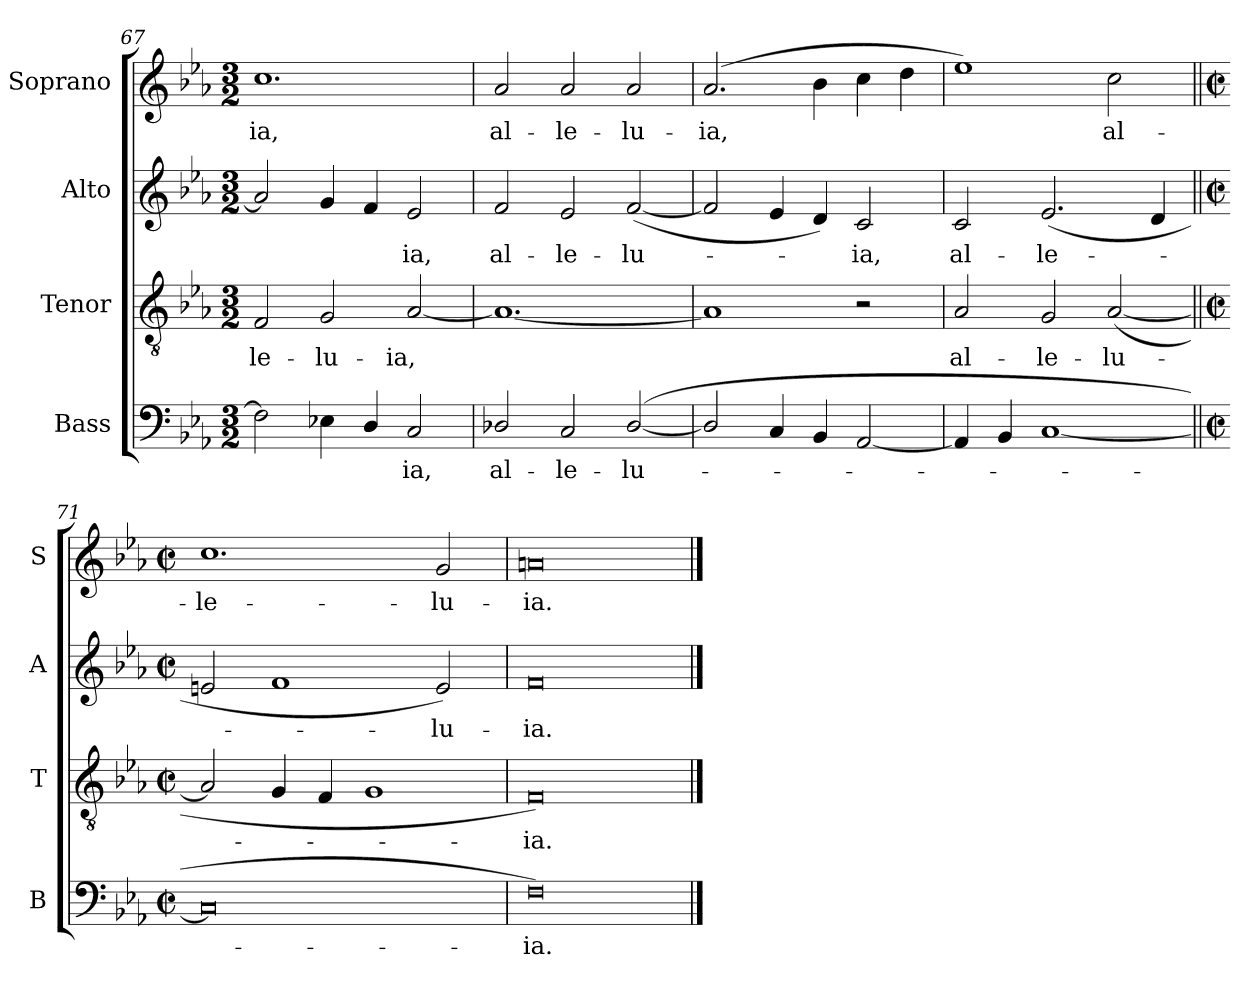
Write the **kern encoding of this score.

**kern	**text	**kern	**text	**kern	**text	**kern	**text
*part4	*part4	*part3	*part3	*part2	*part2	*part1	*part1
*staff4	*staff4	*staff3	*staff3	*staff2	*staff2	*staff1	*staff1
*I"Bass	*	*I"Tenor	*	*I"Alto	*	*I"Soprano	*
*I'B	*	*I'T	*	*I'A	*	*I'S	*
*clefF4	*	*clefGv2	*	*clefG2	*	*clefG2	*
*k[b-e-a-]	*	*k[b-e-a-]	*	*k[b-e-a-]	*	*k[b-e-a-]	*
*E-:	*	*E-:	*	*E-:	*	*E-:	*
*M3/2	*	*M3/2	*	*M3/2	*	*M3/2	*
=67	=67	=67	=67	=67	=67	=67	=67
!	!	!	!LO:LY:b	!	!	!	!LO:LY:b
2F]	.	2F	-le-	2a-]	.	1.cc	-ia,
!	!	!	!LO:LY:b	!	!	!	!
4E-X	.	2G	-lu-	4g	.	.	.
4D/	.	.	.	4f	.	.	.
!	!LO:LY:b	!	!LO:LY:b	!	!LO:LY:b	!	!
2C	ia,	[2A-	-ia,	2e-	ia,	.	.
=68	=68	=68	=68	=68	=68	=68	=68
!	!LO:LY:b	!	!	!	!LO:LY:b	!	!LO:LY:b
2D-X/	al-	1.A-_	.	2f	al-	2a-	al-
!	!LO:LY:b	!	!	!	!LO:LY:b	!	!LO:LY:b
2C	-le-	.	.	2e-	-le-	2a-	-le-
!	!LO:LY:b	!	!	!	!LO:LY:b	!	!LO:LY:b
(<[2D-/	-lu-	.	.	(<[2f	-lu-	2a-	-lu-
=69	=69	=69	=69	=69	=69	=69	=69
!	!	!	!	!	!	!	!LO:LY:b
2D-/]	.	1A-]	.	2f]	.	(>2.a-	-ia,
4C	.	.	.	4e-	.	.	.
4BB-	.	.	.	4d)	.	4b-	.
!	!	!	!	!	!LO:LY:b	!	!
[2AA-	.	2r	.	2c	ia,	4cc	.
.	.	.	.	.	.	4dd	.
=70	=70	=70	=70	=70	=70	=70	=70
!	!	!	!LO:LY:b	!	!LO:LY:b	!	!
4AA-]	.	2A-	al-	2c	al-	1ee-)	.
4BB-	.	.	.	.	.	.	.
!	!	!	!LO:LY:b	!	!LO:LY:b	!	!
[1C	.	2G	-le-	(<2.e-	-le-	.	.
!	!	!	!LO:LY:b	!	!	!	!LO:LY:b
.	.	(<[2A-	-lu-	.	.	2cc	al-
.	.	.	.	4d	.	.	.
=71||	=71||	=71||	=71||	=71||	=71||	=71||	=71||
*M4/2	*	*M4/2	*	*M4/2	*	*M4/2	*
*met(c|)	*	*met(c|)	*	*met(c|)	*	*met(c|)	*
!	!	!	!	!	!	!	!LO:LY:b
0C]	.	2A-]	.	2en	.	1.cc	-le-
.	.	4G	.	1f	.	.	.
.	.	4F	.	.	.	.	.
.	.	1G	.	.	.	.	.
!	!	!	!	!	!LO:LY:b	!	!LO:LY:b
.	.	.	.	2e)	lu-	2g	-lu-
=72	=72	=72	=72	=72	=72	=72	=72
!	!LO:LY:b	!	!LO:LY:b	!	!LO:LY:b	!	!LO:LY:b
0F)	ia.	0F)	ia.	0f	-ia.	0an	-ia.
==	==	==	==	==	==	==	==
*-	*-	*-	*-	*-	*-	*-	*-
